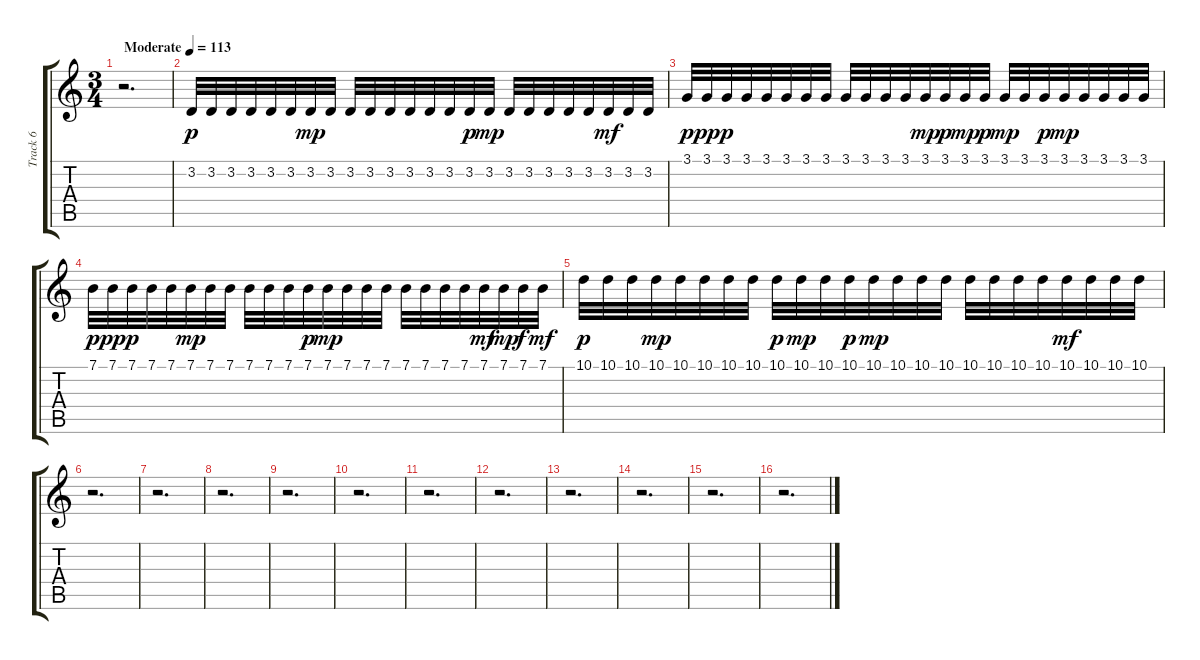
\track ("Track 6" "Track 6") {instrument fx4atmosphere}
\staff {score tabs}
\tuning (E4 B3 G3 D3 A2 E2) {hide}
\ts (3 4)
\tempo (113 "Moderate")
\clef g2
\ks c
r.2{d dy p instrument fx4atmosphere} |
3.2.32 3.2.32 3.2.32 3.2.32 3.2.32 3.2.32 3.2.32{dy mp} 3.2.32 3.2.32 3.2.32 3.2.32 3.2.32 3.2.32 3.2.32 3.2.32{dy p} 3.2.32{dy mp} 3.2.32 3.2.32 3.2.32 3.2.32 3.2.32 3.2.32{dy mf} 3.2.32 3.2.32 |
3.1.32{dy p} 3.1.32{dy pp} 3.1.32{dy p} 3.1.32 3.1.32 3.1.32 3.1.32 3.1.32 3.1.32 3.1.32 3.1.32 3.1.32 3.1.32{dy mp} 3.1.32{dy p} 3.1.32{dy mp} 3.1.32{dy p} 3.1.32{dy mp} 3.1.32 3.1.32{dy p} 3.1.32{dy mp} 3.1.32 3.1.32 3.1.32 3.1.32 |
7.1.32{dy p} 7.1.32{dy pp} 7.1.32{dy p} 7.1.32 7.1.32 7.1.32{dy mp} 7.1.32 7.1.32 7.1.32 7.1.32 7.1.32 7.1.32{dy p} 7.1.32{dy mp} 7.1.32 7.1.32 7.1.32 7.1.32 7.1.32 7.1.32 7.1.32 7.1.32{dy mf} 7.1.32{dy mp} 7.1.32{dy f} 7.1.32{dy mf} |
10.1.32{dy p} 10.1.32 10.1.32 10.1.32{dy mp} 10.1.32 10.1.32 10.1.32 10.1.32 10.1.32{dy p} 10.1.32{dy mp} 10.1.32 10.1.32{dy p} 10.1.32{dy mp} 10.1.32 10.1.32 10.1.32 10.1.32 10.1.32 10.1.32 10.1.32 10.1.32{dy mf} 10.1.32 10.1.32 10.1.32 |
r.2{d} |
r.2{d} |
r.2{d} |
r.2{d} |
r.2{d} |
r.2{d} |
r.2{d} |
r.2{d} |
r.2{d} |
r.2{d} |
r.2{d}
